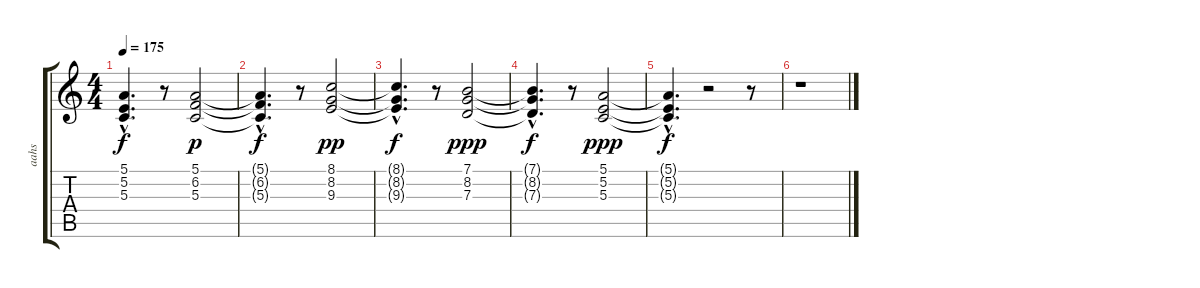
\track ("aahs" "aahs") {instrument choiraahs}
\staff {score tabs}
\tuning (E4 B3 G3 D3 A2 E2) {hide}
\ts (4 4)
\tempo 175
\clef g2
\ks c
(5.1{hac t} 5.2{hac t} 5.3{hac t}).4{d dy f} r.8 (5.1 6.2 5.3).2{dy p} |
(5.1{hac t} 6.2{hac t} 5.3{hac t}).4{d dy f} r.8 (8.1 8.2 9.3).2{dy pp} |
(8.1{hac t} 8.2{hac t} 9.3{hac t}).4{d dy f} r.8 (7.1 8.2 7.3).2{dy ppp} |
(7.1{hac t} 8.2{hac t} 7.3{hac t}).4{d dy f} r.8 (5.1 5.2 5.3).2{dy ppp} |
(5.1{hac t} 5.2{hac t} 5.3{hac t}).4{d dy f} r.2 r.8 |
r.1
